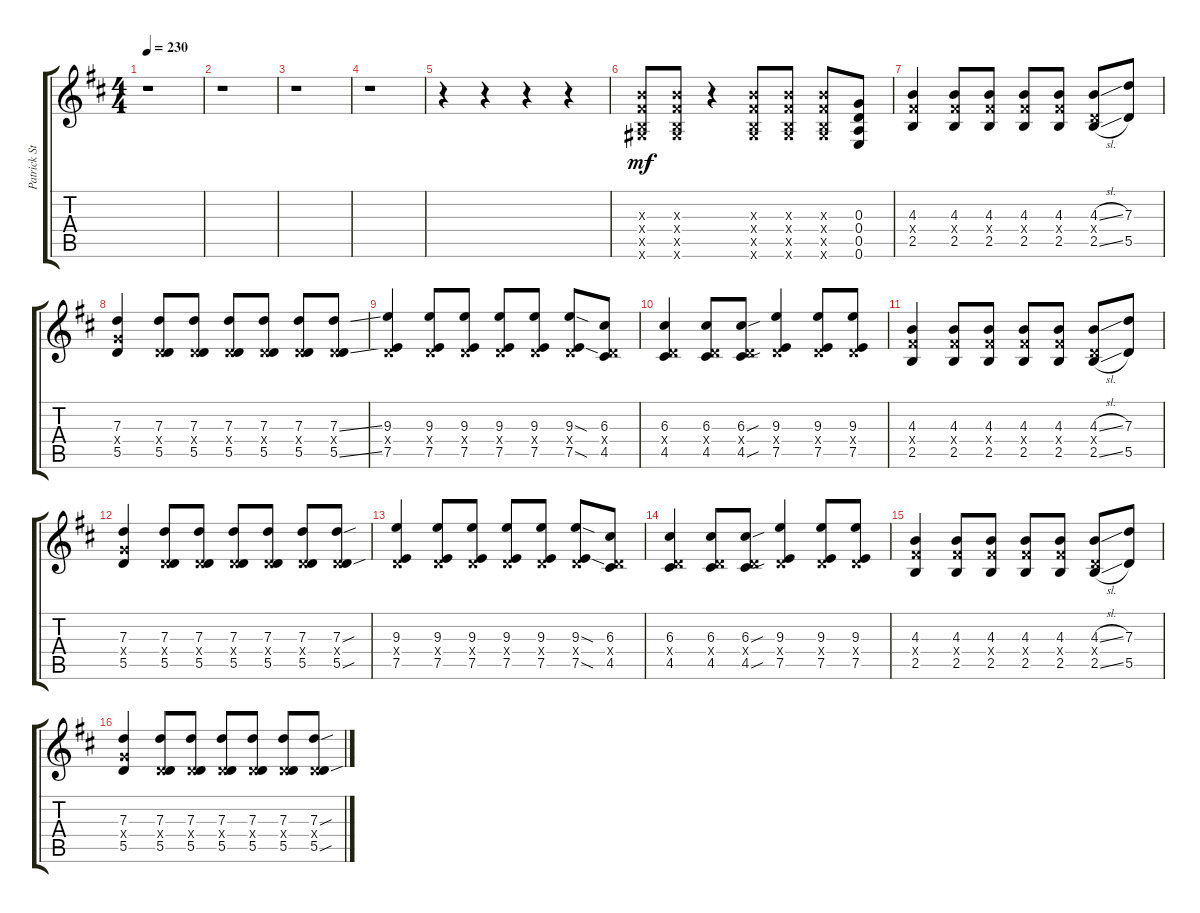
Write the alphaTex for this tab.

\track ("Patrick Stump" "Patrick St") {instrument distortionguitar}
\staff {score tabs}
\tuning (E4 B3 G3 D3 A2 E2) {hide}
\ts (4 4)
\tempo 230
\clef g2
\ks d
r.1{dy mf} |
r.1 |
r.1 |
r.1 |
r.4 r.4 r.4 r.4 |
(4.3{x} 4.4{x} 2.5{x} 4.6{x}).8 (4.3{x} 4.4{x} 2.5{x} 4.6{x}).8 r.4 (4.3{x} 4.4{x} 2.5{x} 4.6{x}).8 (4.3{x} 4.4{x} 2.5{x} 4.6{x}).8 (4.3{x} 4.4{x} 2.5{x} 4.6{x}).8 (0.3 0.4 0.5 0.6).8 |
(4.3 4.4{x} 2.5).4 (4.3 4.4{x} 2.5).8 (4.3 4.4{x} 2.5).8 (4.3 4.4{x} 2.5).8 (4.3 4.4{x} 2.5).8 (4.3{sl} 0.4{x} 2.5{sl}).8 (7.3 5.5).8 |
(7.3 5.4{x} 5.5).4 (7.3 0.4{x} 5.5).8 (7.3 0.4{x} 5.5).8 (7.3 0.4{x} 5.5).8 (7.3 0.4{x} 5.5).8 (7.3 0.4{x} 5.5).8 (7.3{ss} 0.4{x} 5.5{ss}).8 |
(9.3 0.4{x} 7.5).4 (9.3 0.4{x} 7.5).8 (9.3 0.4{x} 7.5).8 (9.3 0.4{x} 7.5).8 (9.3 0.4{x} 7.5).8 (9.3{sod} 0.4{x} 7.5{sod}).8 (6.3 0.4{x} 4.5).8 |
(6.3 0.4{x} 4.5).4 (6.3 0.4{x} 4.5).8 (6.3{sou} 0.4{x} 4.5{sou}).8 (9.3 0.4{x} 7.5).4 (9.3 0.4{x} 7.5).8 (9.3 0.4{x} 7.5).8 |
(4.3 4.4{x} 2.5).4 (4.3 4.4{x} 2.5).8 (4.3 4.4{x} 2.5).8 (4.3 4.4{x} 2.5).8 (4.3 4.4{x} 2.5).8 (4.3{sl} 0.4{x} 2.5{sl}).8 (7.3 5.5).8 |
(7.3 5.4{x} 5.5).4 (7.3 0.4{x} 5.5).8 (7.3 0.4{x} 5.5).8 (7.3 0.4{x} 5.5).8 (7.3 0.4{x} 5.5).8 (7.3 0.4{x} 5.5).8 (7.3{sou} 0.4{x} 5.5{sou}).8 |
(9.3 0.4{x} 7.5).4 (9.3 0.4{x} 7.5).8 (9.3 0.4{x} 7.5).8 (9.3 0.4{x} 7.5).8 (9.3 0.4{x} 7.5).8 (9.3{sod} 0.4{x} 7.5{sod}).8 (6.3 0.4{x} 4.5).8 |
(6.3 0.4{x} 4.5).4 (6.3 0.4{x} 4.5).8 (6.3{sou} 0.4{x} 4.5{sou}).8 (9.3 0.4{x} 7.5).4 (9.3 0.4{x} 7.5).8 (9.3 0.4{x} 7.5).8 |
(4.3 4.4{x} 2.5).4 (4.3 4.4{x} 2.5).8 (4.3 4.4{x} 2.5).8 (4.3 4.4{x} 2.5).8 (4.3 4.4{x} 2.5).8 (4.3{sl} 0.4{x} 2.5{sl}).8 (7.3 5.5).8 |
(7.3 5.4{x} 5.5).4 (7.3 0.4{x} 5.5).8 (7.3 0.4{x} 5.5).8 (7.3 0.4{x} 5.5).8 (7.3 0.4{x} 5.5).8 (7.3 0.4{x} 5.5).8 (7.3{sou} 0.4{x} 5.5{sou}).8
